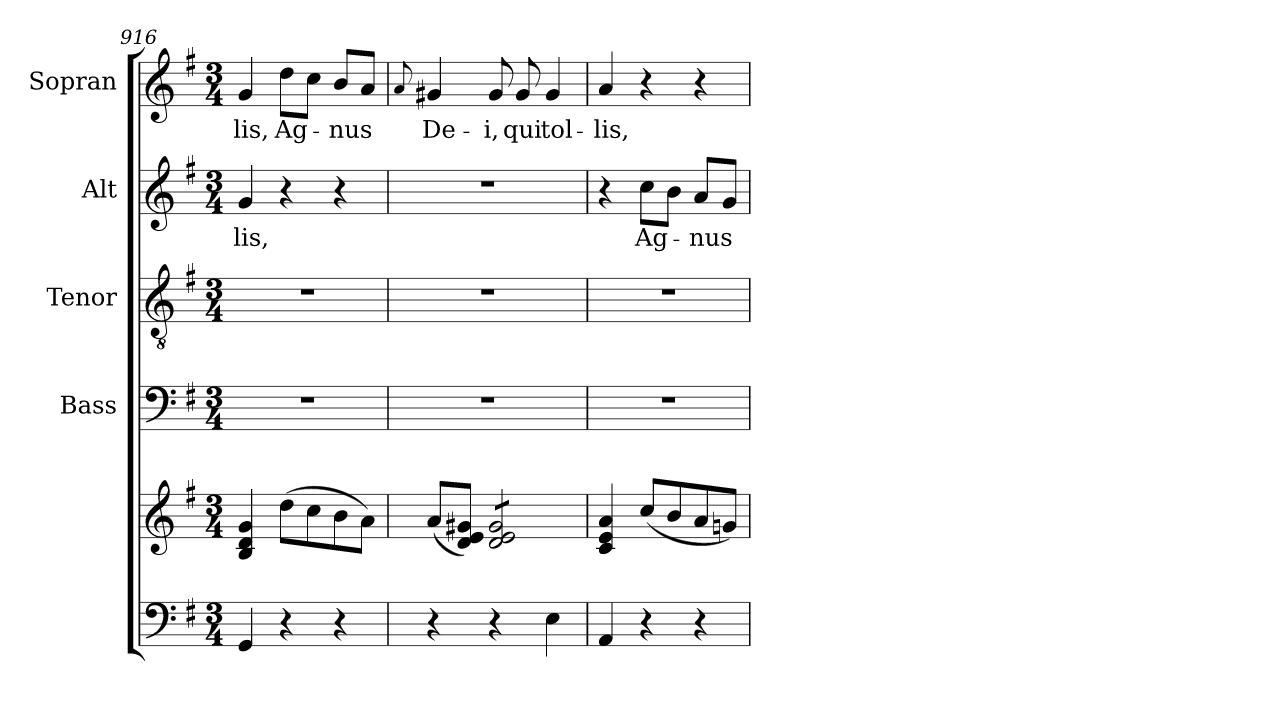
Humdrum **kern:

**kern	**kern	**kern	**kern	**kern	**text	**kern	**text
*part5	*part5	*part4	*part3	*part2	*part2	*part1	*part1
*staff6	*staff5	*staff4	*staff3	*staff2	*staff2	*staff1	*staff1
*	*	*I"Bass	*I"Tenor	*I"Alt	*	*I"Sopran	*
*	*	*I'B.	*I'T.	*I'A.	*	*I'S.	*
*clefF4	*clefG2	*clefF4	*clefGv2	*clefG2	*	*clefG2	*
*k[f#]	*k[f#]	*k[f#]	*k[f#]	*k[f#]	*	*k[f#]	*
*G:	*G:	*G:	*G:	*G:	*	*G:	*
*M3/4	*M3/4	*M3/4	*M3/4	*M3/4	*	*M3/4	*
=916	=916	=916	=916	=916	=916	=916	=916
!	!	!	!	!	!LO:LY:b	!	!LO:LY:b
4GG/	4B/ 4d/ 4g/	2.r	2.r	4g/	-lis,	4g/	-lis,
!	!	!	!	!	!	!	!LO:LY:b
4r	(>8dd\L	.	.	4r	.	8dd\L	Ag-
.	8cc\	.	.	.	.	8cc\J	.
!	!	!	!	!	!	!	!LO:LY:b
4r	8b\	.	.	4r	.	8b/L	-nus
.	8a\J)	.	.	.	.	8a/J	.
=917	=917	=917	=917	=917	=917	=917	=917
.	.	.	.	.	.	8qqa/	.
!	!	!	!	!	!	!	!LO:LY:b
4r	(<8a/L	2.r	2.r	2.r	.	4g#X/	De-
.	8d/ 8e/ 8g#X/J)	.	.	.	.	.	.
!	!	!	!	!	!	!	!LO:LY:b
*	*tremolo	*	*	*	*	*	*
4r	8d/ 8e/ 8g#/L	.	.	.	.	8g#/	-i,
!	!	!	!	!	!	!	!LO:LY:b
.	8d/ 8e/ 8g#/	.	.	.	.	8g#/	qui
!	!	!	!	!	!	!	!LO:LY:b
4E\	8d/ 8e/ 8g#/	.	.	.	.	4g#/	tol-
.	8d/ 8e/ 8g#/J	.	.	.	.	.	.
*	*Xtremolo	*	*	*	*	*	*
!!LO:LB:g=z
=918	=918	=918	=918	=918	=918	=918	=918
!	!	!	!	!	!	!	!LO:LY:b
4AA/	4c/ 4e/ 4a/	2.r	2.r	4r	.	4a/	-lis,
!	!	!	!	!	!LO:LY:b	!	!
4r	(<8cc/L	.	.	8cc\L	Ag-	4r	.
.	8b/	.	.	8b\J	.	.	.
!	!	!	!	!	!LO:LY:b	!	!
4r	8a/	.	.	8a/L	-nus	4r	.
.	8gn/J)	.	.	8g/J	.	.	.
=	=	=	=	=	=	=	=
*-	*-	*-	*-	*-	*-	*-	*-
